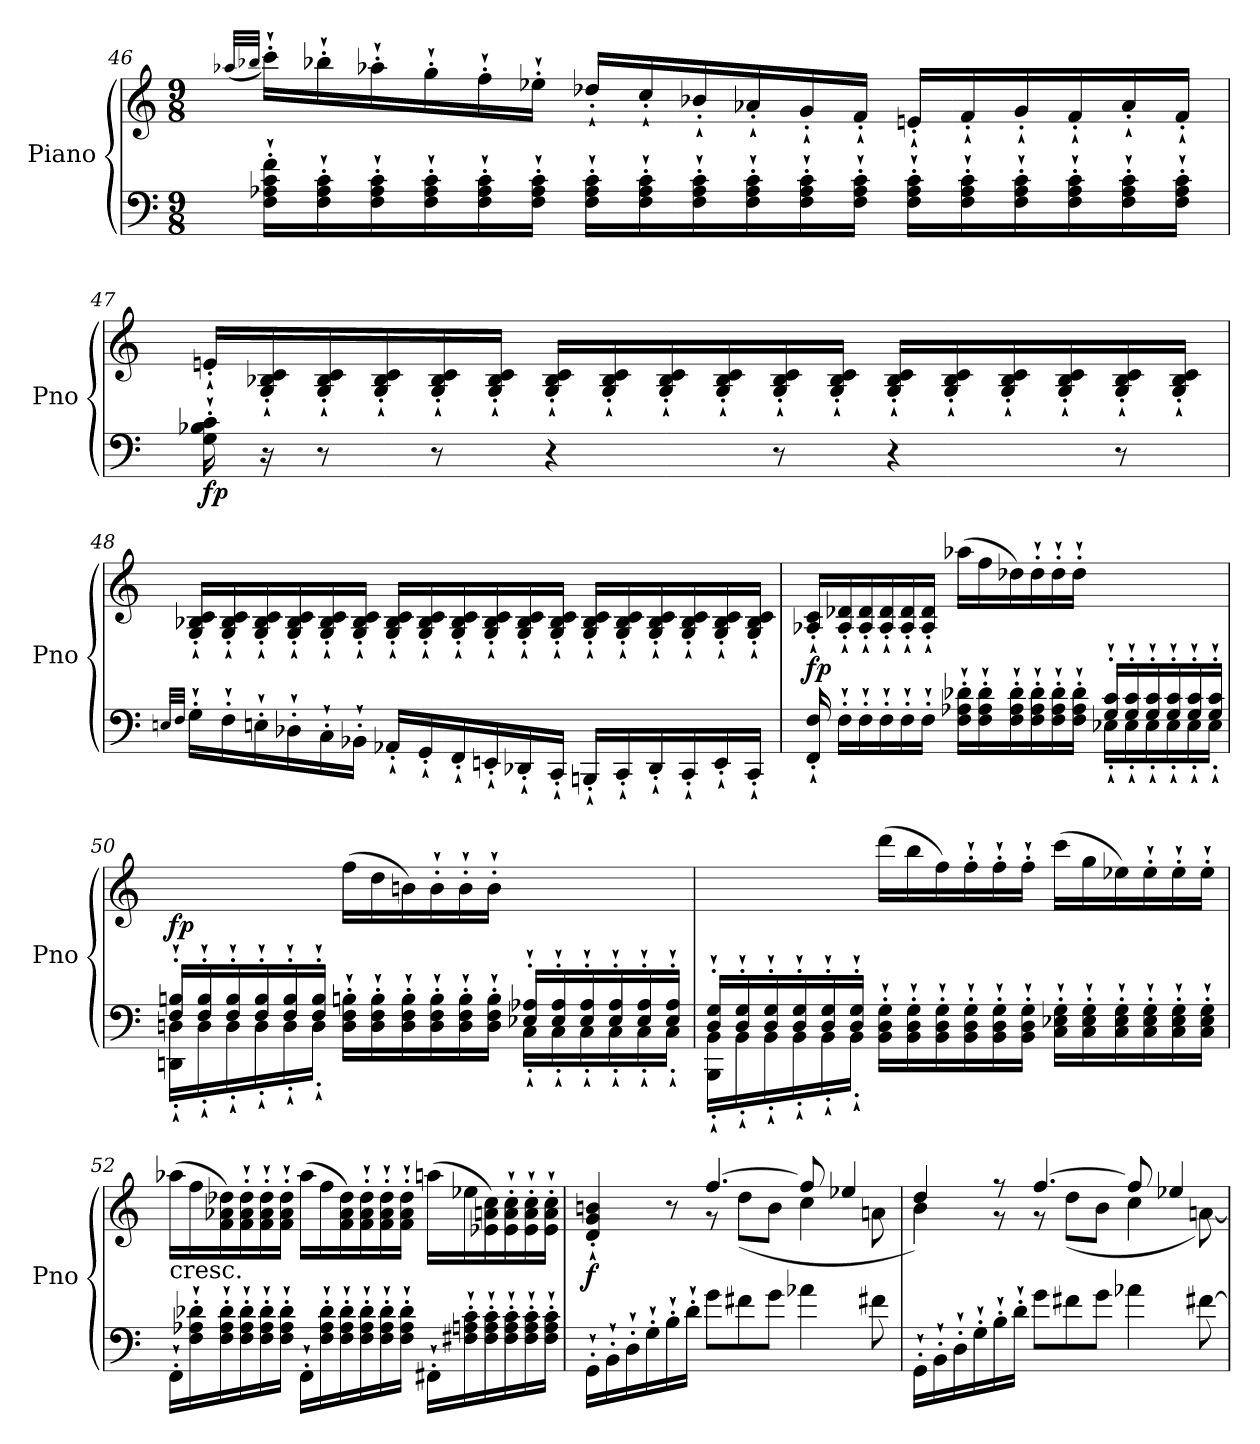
**kern	**kern	**dynam
*part1	*part1	*part1
*staff2	*staff1	*staff1/2
*I"Piano	*	*
*I'Pno	*	*
!!LO:LB:g=z
*clefF4	*clefG2	*
*k[]	*k[]	*
*C:	*C:	*
*M9/8	*M9/8	*
=46	=46	=46
.	(32qaa-X/LLL	.
.	32qbb-X/JJJ	.
16F\`' 16A-X\`' 16c\`' 16f\`'LL	16ccc`'\LL)	.
16F\`' 16A-\`' 16c\`'	16bb-X`'\	.
16F\`' 16A-\`' 16c\`'	16aa-X`'\	.
16F\`' 16A-\`' 16c\`'	16gg`'\	.
16F\`' 16A-\`' 16c\`'	16ff`'\	.
16F\`' 16A-\`' 16c\`'JJ	16ee-X`'\JJ	.
16F\`' 16A-\`' 16c\`'LL	16dd-X`'/LL	.
16F\`' 16A-\`' 16c\`'	16cc`'/	.
16F\`' 16A-\`' 16c\`'	16b-X`'/	.
16F\`' 16A-\`' 16c\`'	16a-X`'/	.
16F\`' 16A-\`' 16c\`'	16g`'/	.
16F\`' 16A-\`' 16c\`'JJ	16f`'/JJ	.
16F\`' 16A-\`' 16c\`'LL	16en`'/LL	.
16F\`' 16A-\`' 16c\`'	16f`'/	.
16F\`' 16A-\`' 16c\`'	16g`'/	.
16F\`' 16A-\`' 16c\`'	16f`'/	.
16F\`' 16A-\`' 16c\`'	16a-`'/	.
16F\`' 16A-\`' 16c\`'JJ	16f`'/JJ	.
=47	=47	=47
!	!	!LO:DY:b=2
16G\`' 16B-X\`' 16c\`'	16en`'/LL	fp
16r	16G/`' 16B-X/`' 16c/`'	.
8r	16G/`' 16B-/`' 16c/`'	.
.	16G/`' 16B-/`' 16c/`'	.
8r	16G/`' 16B-/`' 16c/`'	.
.	16G/`' 16B-/`' 16c/`'JJ	.
4r	16G/`' 16B-/`' 16c/`'LL	.
.	16G/`' 16B-/`' 16c/`'	.
.	16G/`' 16B-/`' 16c/`'	.
.	16G/`' 16B-/`' 16c/`'	.
8r	16G/`' 16B-/`' 16c/`'	.
.	16G/`' 16B-/`' 16c/`'JJ	.
4r	16G/`' 16B-/`' 16c/`'LL	.
.	16G/`' 16B-/`' 16c/`'	.
.	16G/`' 16B-/`' 16c/`'	.
.	16G/`' 16B-/`' 16c/`'	.
8r	16G/`' 16B-/`' 16c/`'	.
.	16G/`' 16B-/`' 16c/`'JJ	.
!!LO:PB:g=z
=48	=48	=48
32qEn/LLL	.	.
32qF/JJJ	.	.
16G`'\LL	16G/`' 16B-X/`' 16c/`'LL	.
16F`'\	16G/`' 16B-/`' 16c/`'	.
16En`'\	16G/`' 16B-/`' 16c/`'	.
16D-X`'\	16G/`' 16B-/`' 16c/`'	.
16C`'\	16G/`' 16B-/`' 16c/`'	.
16BB-X`'\JJ	16G/`' 16B-/`' 16c/`'JJ	.
16AA-X`'/LL	16G/`' 16B-/`' 16c/`'LL	.
16GG`'/	16G/`' 16B-/`' 16c/`'	.
16FF`'/	16G/`' 16B-/`' 16c/`'	.
16EEn`'/	16G/`' 16B-/`' 16c/`'	.
16DD-X`'/	16G/`' 16B-/`' 16c/`'	.
16CC`'/JJ	16G/`' 16B-/`' 16c/`'JJ	.
16BBBn`'/LL	16G/`' 16B-/`' 16c/`'LL	.
16CC`'/	16G/`' 16B-/`' 16c/`'	.
16DD-`'/	16G/`' 16B-/`' 16c/`'	.
16CC`'/	16G/`' 16B-/`' 16c/`'	.
16EE`'/	16G/`' 16B-/`' 16c/`'	.
16CC`'/JJ	16G/`' 16B-/`' 16c/`'JJ	.
=49	=49	=49
*^	*	*
!	!	!	!LO:DY:b
2.ryy	16FF/`' 16F/`'	16A-X/`' 16c/`'LL	fp
.	16F`'\LL	16A-/`' 16d-X/`'	.
.	16F`'\	16A-/`' 16d-/`'	.
.	16F`'\	16A-/`' 16d-/`'	.
.	16F`'\	16A-/`' 16d-/`'	.
.	16F`'\JJ	16A-/`' 16d-/`'JJ	.
.	16F\`' 16A-X\`' 16d-X\`'LL	(16aa-X\LL	.
.	16F\`' 16A-\`' 16d-\`'	16ff\	.
.	16F\`' 16A-\`' 16d-\`'	16dd-X\)	.
.	16F\`' 16A-\`' 16d-\`'	16dd-`'\	.
.	16F\`' 16A-\`' 16d-\`'	16dd-`'\	.
.	16F\`' 16A-\`' 16d-\`'JJ	16dd-`'\JJ	.
16G/`' 16c/`'LL	16E-X`'\LL	4.ryy	.
16G/`' 16c/`'	16E-`'\	.	.
16G/`' 16c/`'	16E-`'\	.	.
16G/`' 16c/`'	16E-`'\	.	.
16G/`' 16c/`'	16E-`'\	.	.
16G/`' 16c/`'JJ	16E-`'\JJ	.	.
!!LO:LB:g=z
=50	=50	=50	=50
!	!	!	!LO:DY:a=2
16F/`' 16Bn/`'LL	16DDn\`' 16Dn\`'LL	4.ryy	fp
16F/`' 16B/`'	16D`'\	.	.
16F/`' 16B/`'	16D`'\	.	.
16F/`' 16B/`'	16D`'\	.	.
16F/`' 16B/`'	16D`'\	.	.
16F/`' 16B/`'JJ	16D`'\JJ	.	.
4.ryy	16D\`' 16F\`' 16Bn\`'LL	(16ff\LL	.
.	16D\`' 16F\`' 16B\`'	16dd\	.
.	16D\`' 16F\`' 16B\`'	16bn\)	.
.	16D\`' 16F\`' 16B\`'	16b`'\	.
.	16D\`' 16F\`' 16B\`'	16b`'\	.
.	16D\`' 16F\`' 16B\`'JJ	16b`'\JJ	.
16E-X/`' 16A-X/`'LL	16C`'\LL	4.ryy	.
16E-/`' 16A-/`'	16C`'\	.	.
16E-/`' 16A-/`'	16C`'\	.	.
16E-/`' 16A-/`'	16C`'\	.	.
16E-/`' 16A-/`'	16C`'\	.	.
16E-/`' 16A-/`'JJ	16C`'\JJ	.	.
=51	=51	=51	=51
16D/`' 16G/`'LL	16BBB\`' 16BB\`'LL	4.ryy	.
16D/`' 16G/`'	16BB`'\	.	.
16D/`' 16G/`'	16BB`'\	.	.
16D/`' 16G/`'	16BB`'\	.	.
16D/`' 16G/`'	16BB`'\	.	.
16D/`' 16G/`'JJ	16BB`'\JJ	.	.
2.ryy	16BB\`' 16D\`' 16G\`'LL	(16ddd\LL	.
.	16BB\`' 16D\`' 16G\`'	16bb\	.
.	16BB\`' 16D\`' 16G\`'	16ff\)	.
.	16BB\`' 16D\`' 16G\`'	16ff`'\	.
.	16BB\`' 16D\`' 16G\`'	16ff`'\	.
.	16BB\`' 16D\`' 16G\`'JJ	16ff`'\JJ	.
.	16C\`' 16E-X\`' 16G\`'LL	(16ccc\LL	.
.	16C\`' 16E-\`' 16G\`'	16gg\	.
.	16C\`' 16E-\`' 16G\`'	16ee-X\)	.
.	16C\`' 16E-\`' 16G\`'	16ee-`'\	.
.	16C\`' 16E-\`' 16G\`'	16ee-`'\	.
.	16C\`' 16E-\`' 16G\`'JJ	16ee-`'\JJ	.
!!LO:LB:g=z
=52	=52	=52	=52
!	!	!LO:TX:b:t=cresc.	!
*v	*v	*	*
16FF`'\LL	(16aa-X\LL	.
16F\`' 16A-X\`' 16d-X\`'	16ff\	.
16F\`' 16A-\`' 16d-\`'	16f\ 16a-X\ 16dd-X\)	.
16F\`' 16A-\`' 16d-\`'	16f\`' 16a-\`' 16dd-\`'	.
16F\`' 16A-\`' 16d-\`'	16f\`' 16a-\`' 16dd-\`'	.
16F\`' 16A-\`' 16d-\`'JJ	16f\`' 16a-\`' 16dd-\`'JJ	.
16FF`'\LL	(16aa-\LL	.
16F\`' 16A-\`' 16d-\`'	16ff\	.
16F\`' 16A-\`' 16d-\`'	16f\ 16a-\ 16dd-\)	.
16F\`' 16A-\`' 16d-\`'	16f\`' 16a-\`' 16dd-\`'	.
16F\`' 16A-\`' 16d-\`'	16f\`' 16a-\`' 16dd-\`'	.
16F\`' 16A-\`' 16d-\`'JJ	16f\`' 16a-\`' 16dd-\`'JJ	.
16FF#X`'\LL	(16aan\LL	.
16F#X\`' 16An\`' 16c\`'	16ee-X\	.
16F#\`' 16A\`' 16c\`'	16e-X\ 16an\ 16cc\)	.
16F#\`' 16A\`' 16c\`'	16e-\`' 16a\`' 16cc\`'	.
16F#\`' 16A\`' 16c\`'	16e-\`' 16a\`' 16cc\`'	.
16F#\`' 16A\`' 16c\`'JJ	16e-\`' 16a\`' 16cc\`'JJ	.
=53	=53	=53
*	*^	*
!	!	!	!LO:DY:b
16GG`'\LL	4d/`' 4g/`' 4bn/`'	4.ryy	f
16BB`'\	.	.	.
16D`'\	.	.	.
16G`'\	.	.	.
16B`'\	8r	.	.
16d`'\JJ	.	.	.
8g\L	[4.ff/	8rg	.
8f#X\	.	(8dd\L	.
8g\J	.	8b\J	.
4a-X\	8ff/]	4cc\	.
.	4ee-X/	.	.
8f#X\	.	8an\	.
=54	=54	=54	=54
16GG`'\LL	4dd/	4b\)	.
16BB`'\	.	.	.
16D`'\	.	.	.
16G`'\	.	.	.
16B`'\	8r	8r	.
16d`'\JJ	.	.	.
8g\L	[4.ff/	8rg	.
8f#X\	.	(8dd\L	.
8g\J	.	8b\J	.
4a-X\	8ff/]	4cc\	.
.	4ee-X/	.	.
[8f#X\	.	[8an\)	.
*	*v	*v	*
=	=	=
*-	*-	*-
